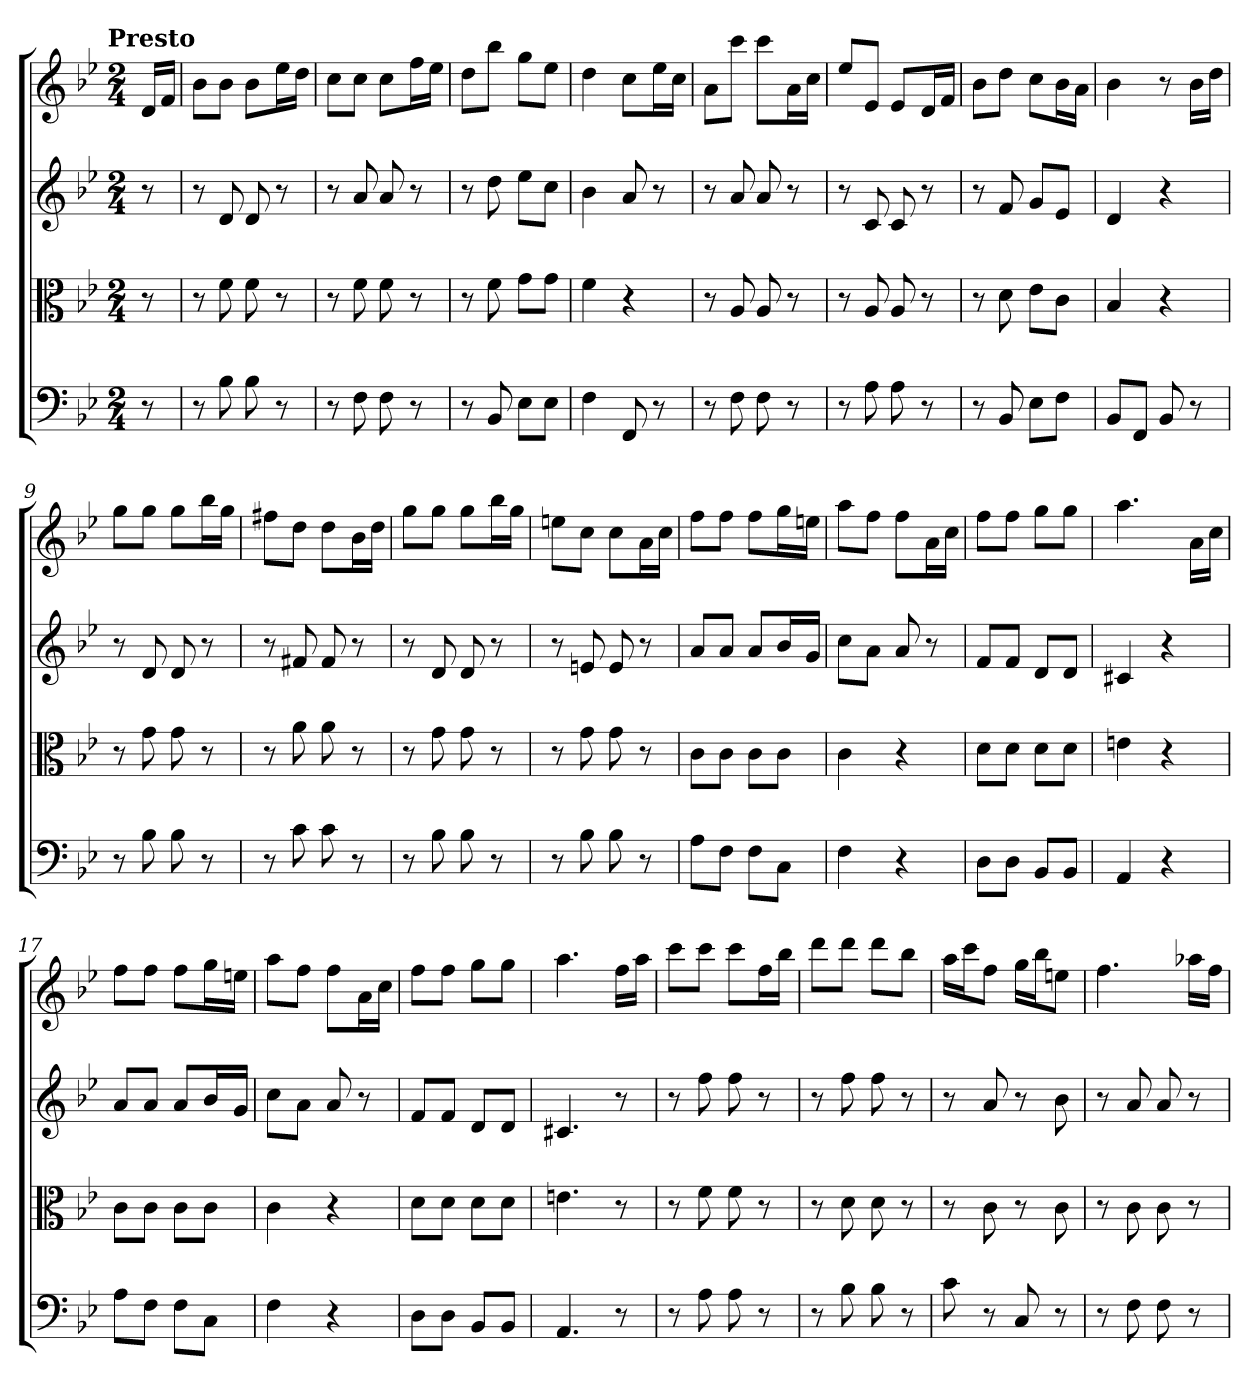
**kern	**kern	**kern	**kern
*part4	*part3	*part2	*part1
*staff4	*staff3	*staff2	*staff1
*clefF4	*clefC3	*	*
*k[b-e-]	*k[b-e-]	*k[b-e-]	*k[b-e-]
*B-:	*B-:	*B-:	*B-:
!!LO:TX:omd:t=Presto
*M2/4	*M2/4	*M2/4	*M2/4
*MM184	*MM184	*MM184	*MM184
=	=	=	=
8r	8r	8r	16dLL
.	.	.	16fJJ
=1	=1	=1	=1
8r	8r	8r	8b-L
8B-	8f	8d	8b-J
8B-	8f	8d	8b-L
8r	8r	8r	16ee-L
.	.	.	16ddJJ
=2	=2	=2	=2
8r	8r	8r	8ccL
8F	8f	8a	8ccJ
8F	8f	8a	8ccL
8r	8r	8r	16ffL
.	.	.	16ee-JJ
=3	=3	=3	=3
8r	8r	8r	8ddL
8BB-	8f	8dd	8bb-J
8E-\L	8g\L	8ee-L	8ggL
8E-\J	8g\J	8ccJ	8ee-J
=4	=4	=4	=4
4F	4f	4b-	4dd
8FF	4r	8a	8ccL
8r	.	8r	16ee-L
.	.	.	16ccJJ
=5	=5	=5	=5
8r	8r	8r	8aL
8F	8A	8a	8cccJ
8F	8A	8a	8cccL
8r	8r	8r	16aL
.	.	.	16ccJJ
=6	=6	=6	=6
8r	8r	8r	8ee-L
8A	8A	8c	8e-J
8A	8A	8c	8e-L
8r	8r	8r	16dL
.	.	.	16fJJ
=7	=7	=7	=7
8r	8r	8r	8b-L
8BB-	8d	8f	8ddJ
8E-\L	8e-\L	8gL	8ccL
8F\J	8c\J	8e-J	16b-L
.	.	.	16aJJ
=8	=8	=8	=8
8BB-/L	4B-	4d	4b-
8FF/J	.	.	.
8BB-	4r	4r	8r
8r	.	.	16b-LL
.	.	.	16ddJJ
=9	=9	=9	=9
8r	8r	8r	8ggL
8B-	8g	8d	8ggJ
8B-	8g	8d	8ggL
8r	8r	8r	16bb-L
.	.	.	16ggJJ
=10	=10	=10	=10
8r	8r	8r	8ff#XL
8c	8a	8f#X	8ddJ
8c	8a	8f#	8ddL
8r	8r	8r	16b-L
.	.	.	16ddJJ
=11	=11	=11	=11
8r	8r	8r	8ggL
8B-	8g	8d	8ggJ
8B-	8g	8d	8ggL
8r	8r	8r	16bb-L
.	.	.	16ggJJ
=12	=12	=12	=12
8r	8r	8r	8eenL
8B-	8g	8en	8ccJ
8B-	8g	8e	8ccL
8r	8r	8r	16aL
.	.	.	16ccJJ
=13	=13	=13	=13
8A\L	8c\L	8aL	8ffL
8F\J	8c\J	8aJ	8ffJ
8F\L	8c\L	8aL	8ffL
8C\J	8c\J	16b-L	16ggL
.	.	16gJJ	16eenJJ
=14	=14	=14	=14
4F	4c	8ccL	8aaL
.	.	8aJ	8ffJ
4r	4r	8a	8ffL
.	.	8r	16aL
.	.	.	16ccJJ
=15	=15	=15	=15
8D\L	8d\L	8fL	8ffL
8D\J	8d\J	8fJ	8ffJ
8BB-/L	8d\L	8dL	8ggL
8BB-/J	8d\J	8dJ	8ggJ
=16	=16	=16	=16
4AA	4en	4c#X	4.aa
4r	4r	4r	.
.	.	.	16aLL
.	.	.	16ccJJ
=17	=17	=17	=17
8A\L	8c\L	8aL	8ffL
8F\J	8c\J	8aJ	8ffJ
8F\L	8c\L	8aL	8ffL
8C\J	8c\J	16b-L	16ggL
.	.	16gJJ	16eenJJ
=18	=18	=18	=18
4F	4c	8ccL	8aaL
.	.	8aJ	8ffJ
4r	4r	8a	8ffL
.	.	8r	16aL
.	.	.	16ccJJ
=19	=19	=19	=19
8D\L	8d\L	8fL	8ffL
8D\J	8d\J	8fJ	8ffJ
8BB-/L	8d\L	8dL	8ggL
8BB-/J	8d\J	8dJ	8ggJ
=20	=20	=20	=20
4.AA	4.en	4.c#X	4.aa
8r	8r	8r	16ffLL
.	.	.	16aaJJ
=21	=21	=21	=21
8r	8r	8r	8cccL
8A	8f	8ff	8cccJ
8A	8f	8ff	8cccL
8r	8r	8r	16ffL
.	.	.	16bb-JJ
=22	=22	=22	=22
8r	8r	8r	8dddL
8B-	8d	8ff	8dddJ
8B-	8d	8ff	8dddL
8r	8r	8r	8bb-J
=23	=23	=23	=23
8c	8r	8r	16aaLL
.	.	.	16cccJ
8r	8c	8a	8ffJ
8C	8r	8r	16ggLL
.	.	.	16bb-J
8r	8c	8b-	8eenJ
=24	=24	=24	=24
8r	8r	8r	4.ff
8F	8c	8a	.
8F	8c	8a	.
8r	8r	8r	16aa-XLL
.	.	.	16ffJJ
=	=	=	=
*-	*-	*-	*-
